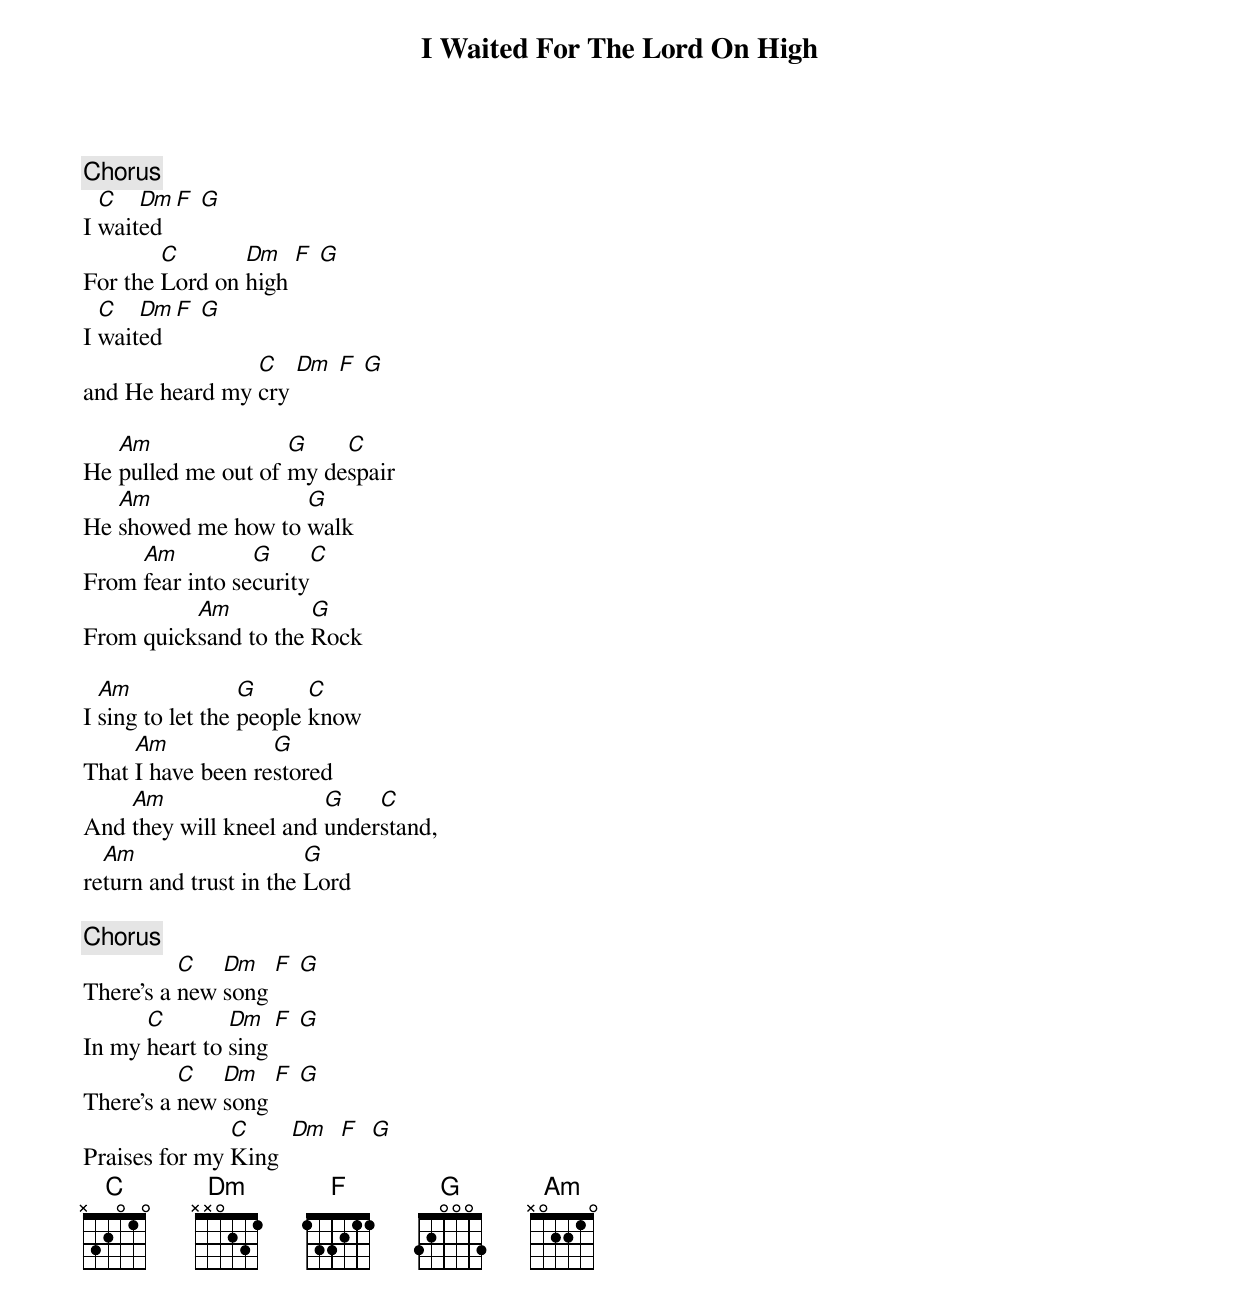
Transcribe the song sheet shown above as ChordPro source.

{Title: I Waited For The Lord On High}

{Chorus}
I [C]wait[Dm]ed [F] [G]
For the [C]Lord on [Dm]high [F] [G]
I [C]wait[Dm]ed [F] [G]
and He heard my [C]cry [Dm] [F] [G]

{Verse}
He [Am]pulled me out of [G]my de[C]spair
He [Am]showed me how to [G]walk
From [Am]fear into se[G]curity[C]
From quick[Am]sand to the [G]Rock

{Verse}
I [Am]sing to let the [G]people [C]know
That [Am]I have been re[G]stored
And [Am]they will kneel and [G]under[C]stand,
re[Am]turn and trust in the [G]Lord

{Chorus}
There's a [C]new [Dm]song [F] [G]
In my [C]heart to [Dm]sing [F] [G]
There's a [C]new [Dm]song [F] [G]
Praises for my [C]King  [Dm]  [F]  [G]
